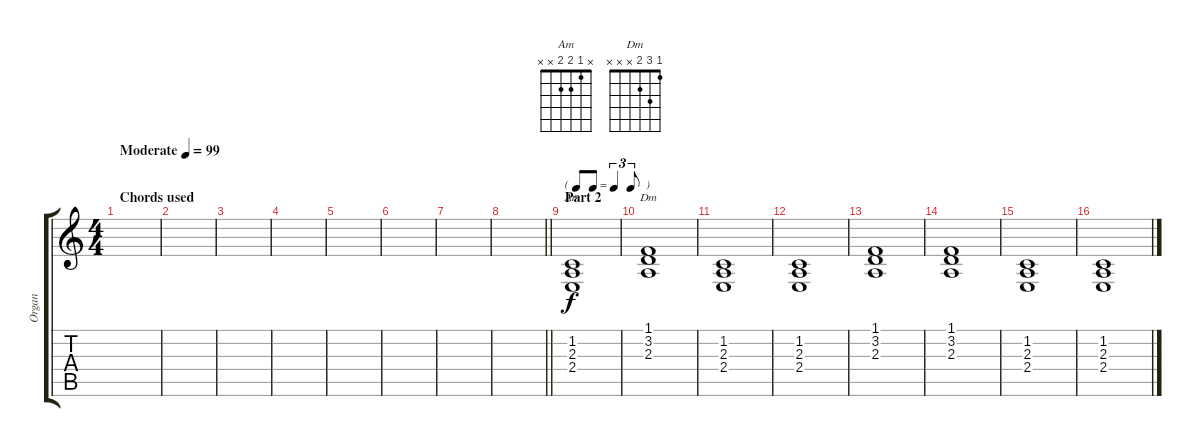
\track ("Organ" "Organ") {instrument drawbarorgan}
\staff {score tabs}
\tuning (E4 B3 G3 D3 A2 E2) {hide}
\chord ("Am" x 1 2 2 x x)
\chord ("Dm" 1 3 2 x x x)
\ts (4 4)
\section ("" "Chords used")
\tempo (99 "Moderate")
\clef g2
\ks c
|
|
|
|
|
|
|
\barLineRight lightlight
|
\tf triplet8th
\section ("" "Part 2")
(1.2 2.3 2.4).1{ch "Am"} |
(1.1 3.2 2.3).1{ch "Dm"} |
(1.2 2.3 2.4).1 |
(1.2 2.3 2.4).1 |
(1.1 3.2 2.3).1 |
(1.1 3.2 2.3).1 |
(1.2 2.3 2.4).1 |
(1.2 2.3 2.4).1
